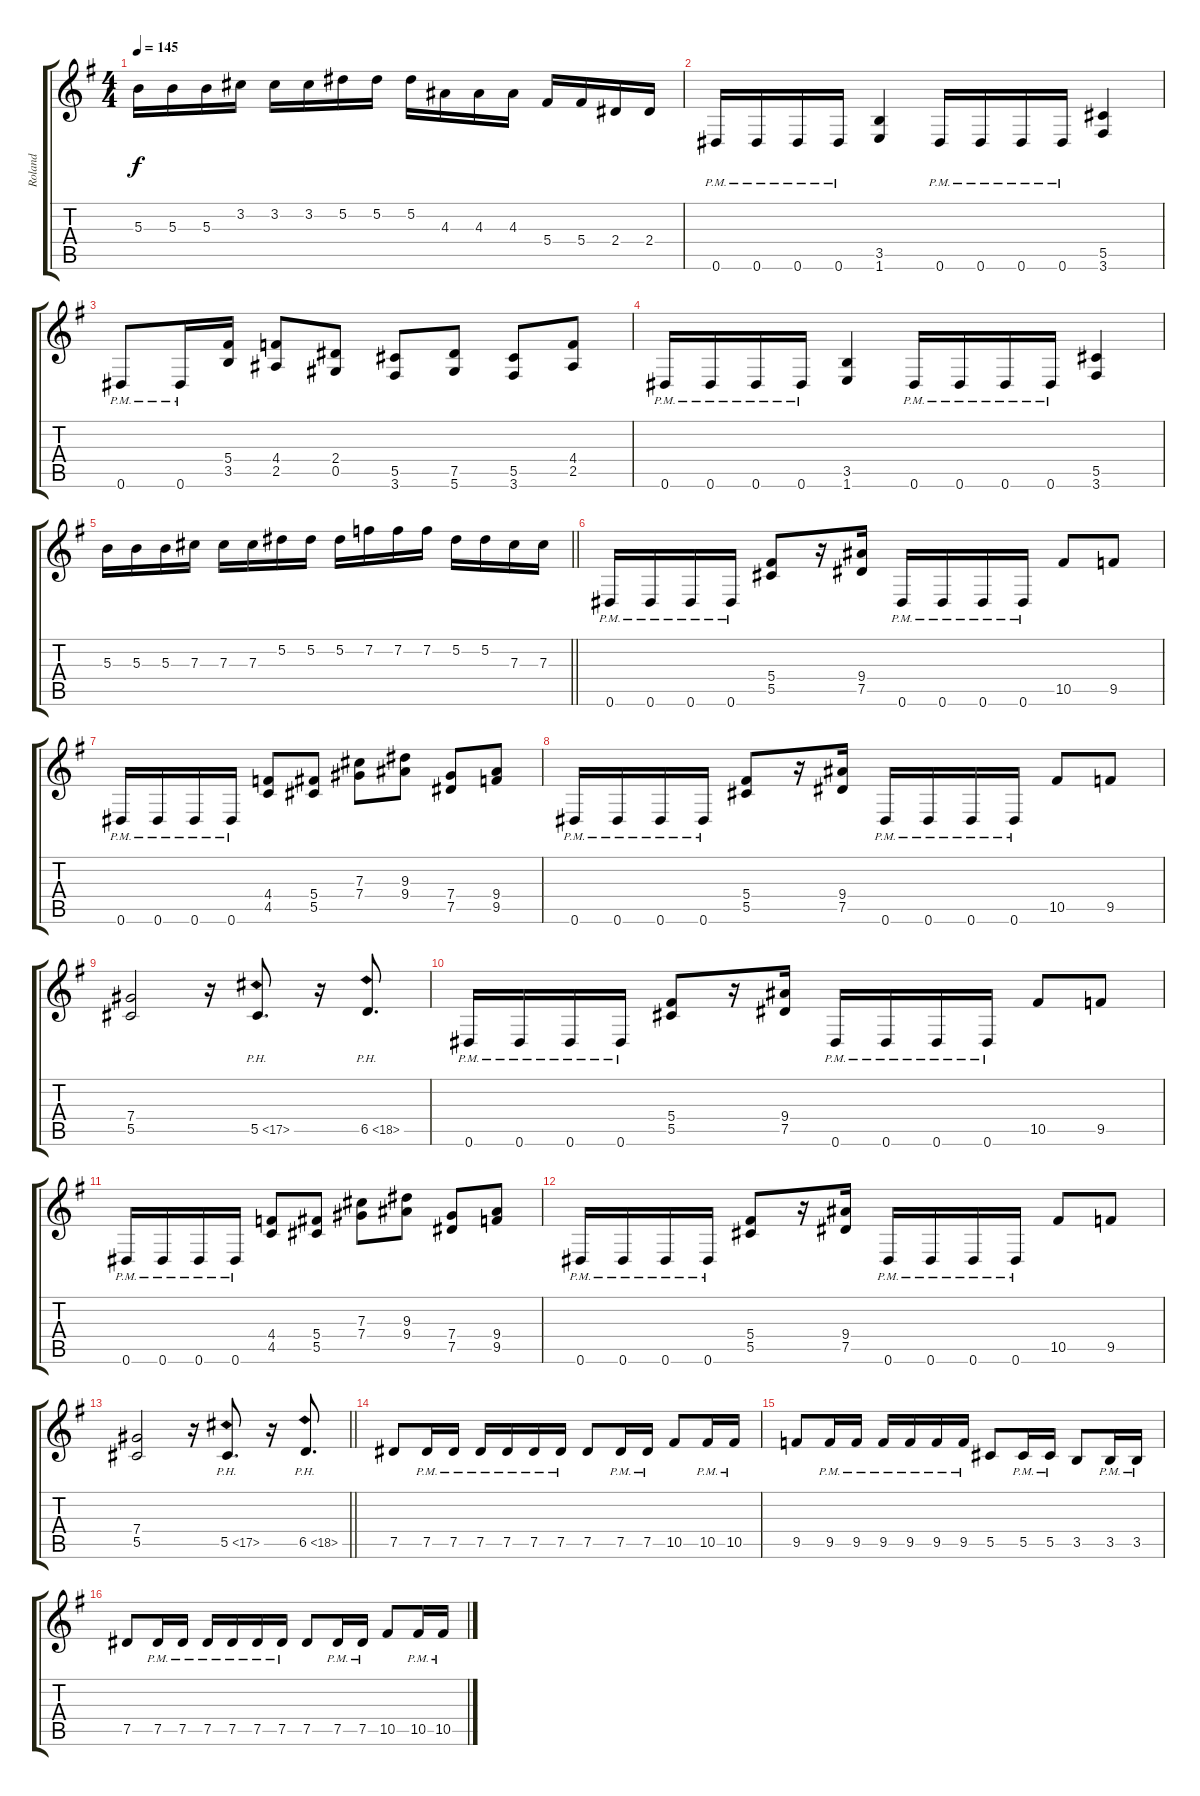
\track ("Roland" "Roland") {instrument distortionguitar}
\staff {score tabs}
\tuning (Eb4 Bb3 Gb3 Db3 Ab2 Eb2) {hide}
\ts (4 4)
\tempo 145
\clef g2
\ks eminor
5.3.16{dy f} 5.3.16 5.3.16 3.2.16 3.2.16 3.2.16 5.2.16 5.2.16 5.2.16 4.3.16 4.3.16 4.3.16 5.4.16 5.4.16 2.4.16 2.4.16 |
0.6{pm}.16 0.6{pm}.16 0.6{pm}.16 0.6{pm}.16 (3.5 1.6).4 0.6{pm}.16 0.6{pm}.16 0.6{pm}.16 0.6{pm}.16 (5.5 3.6).4 |
0.6{pm}.8 0.6{pm}.16 (5.4 3.5).16 (4.4 2.5).8 (2.4 0.5).8 (5.5 3.6).8 (7.5 5.6).8 (5.5 3.6).8 (4.4 2.5).8 |
0.6{pm}.16 0.6{pm}.16 0.6{pm}.16 0.6{pm}.16 (3.5 1.6).4 0.6{pm}.16 0.6{pm}.16 0.6{pm}.16 0.6{pm}.16 (5.5 3.6).4 |
\barLineRight lightlight
5.3.16 5.3.16 5.3.16 7.3.16 7.3.16 7.3.16 5.2.16 5.2.16 5.2.16 7.2.16 7.2.16 7.2.16 5.2.16 5.2.16 7.3.16 7.3.16 |
0.6{pm}.16 0.6{pm}.16 0.6{pm}.16 0.6{pm}.16 (5.4 5.5).8 r.16 (9.4 7.5).16 0.6{pm}.16 0.6{pm}.16 0.6{pm}.16 0.6{pm}.16 10.5.8 9.5.8 |
0.6{pm}.16 0.6{pm}.16 0.6{pm}.16 0.6{pm}.16 (4.4 4.5).8 (5.4 5.5).8 (7.3 7.4).8 (9.3 9.4).8 (7.4 7.5).8 (9.4 9.5).8 |
0.6{pm}.16 0.6{pm}.16 0.6{pm}.16 0.6{pm}.16 (5.4 5.5).8 r.16 (9.4 7.5).16 0.6{pm}.16 0.6{pm}.16 0.6{pm}.16 0.6{pm}.16 10.5.8 9.5.8 |
(7.4 5.5).2 r.16 5.5{ph 12}.8{d} r.16 6.5{ph 12}.8{d} |
0.6{pm}.16 0.6{pm}.16 0.6{pm}.16 0.6{pm}.16 (5.4 5.5).8 r.16 (9.4 7.5).16 0.6{pm}.16 0.6{pm}.16 0.6{pm}.16 0.6{pm}.16 10.5.8 9.5.8 |
0.6{pm}.16 0.6{pm}.16 0.6{pm}.16 0.6{pm}.16 (4.4 4.5).8 (5.4 5.5).8 (7.3 7.4).8 (9.3 9.4).8 (7.4 7.5).8 (9.4 9.5).8 |
0.6{pm}.16 0.6{pm}.16 0.6{pm}.16 0.6{pm}.16 (5.4 5.5).8 r.16 (9.4 7.5).16 0.6{pm}.16 0.6{pm}.16 0.6{pm}.16 0.6{pm}.16 10.5.8 9.5.8 |
\barLineRight lightlight
(7.4 5.5).2 r.16 5.5{ph 12}.8{d} r.16 6.5{ph 12}.8{d} |
7.5.8 7.5{pm}.16 7.5{pm}.16 7.5{pm}.16 7.5{pm}.16 7.5{pm}.16 7.5{pm}.16 7.5.8 7.5{pm}.16 7.5{pm}.16 10.5.8 10.5{pm}.16 10.5{pm}.16 |
9.5.8 9.5{pm}.16 9.5{pm}.16 9.5{pm}.16 9.5{pm}.16 9.5{pm}.16 9.5{pm}.16 5.5.8 5.5{pm}.16 5.5{pm}.16 3.5.8 3.5{pm}.16 3.5{pm}.16 |
7.5.8 7.5{pm}.16 7.5{pm}.16 7.5{pm}.16 7.5{pm}.16 7.5{pm}.16 7.5{pm}.16 7.5.8 7.5{pm}.16 7.5{pm}.16 10.5.8 10.5{pm}.16 10.5{pm}.16
